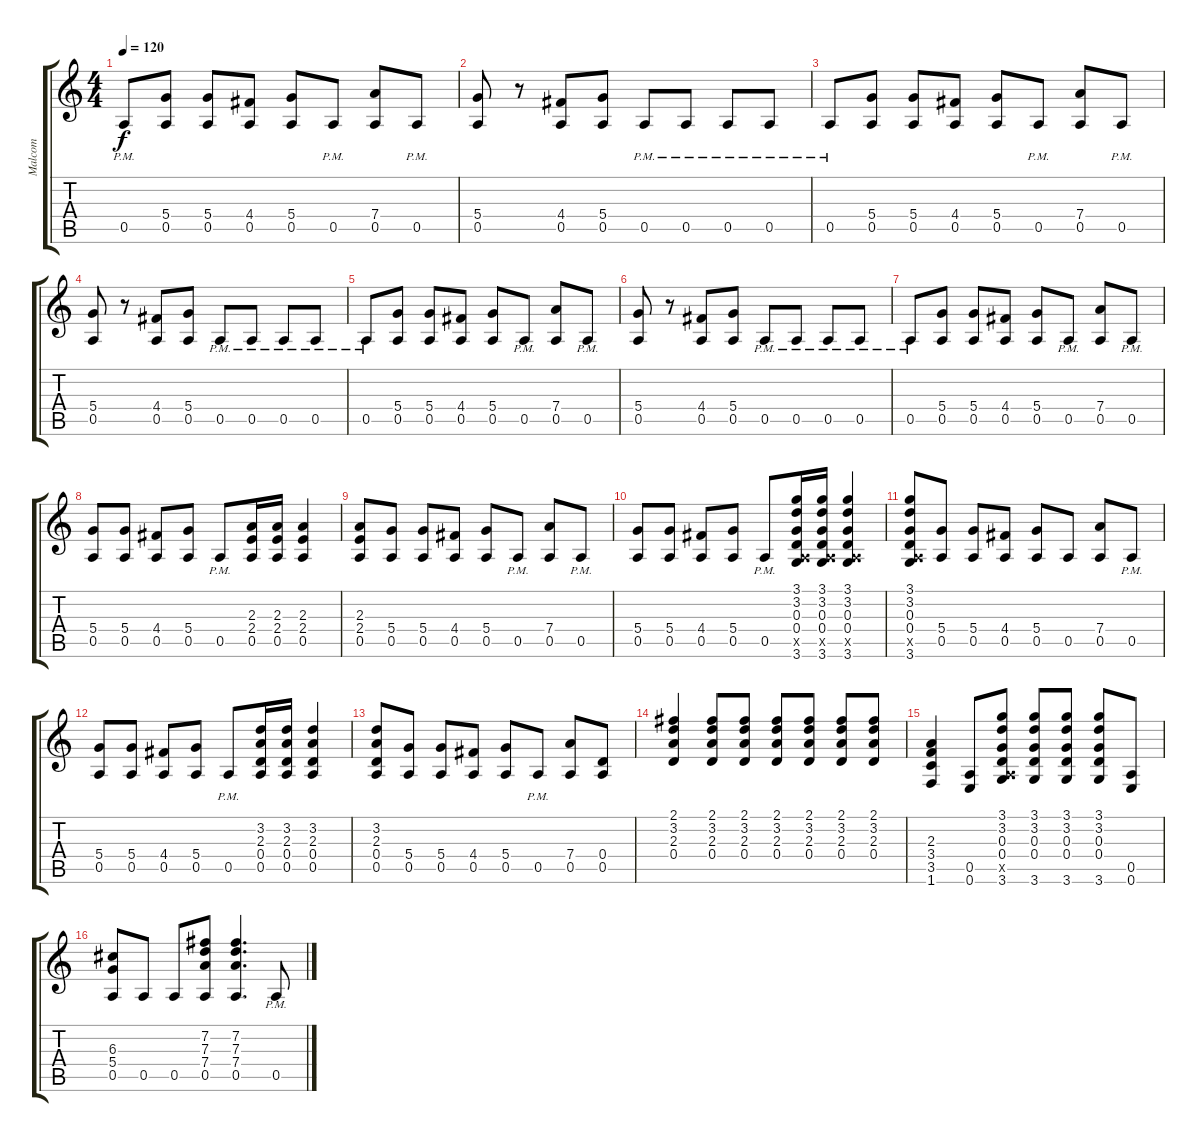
\track ("Malcom" "Malcom") {instrument overdrivenguitar}
\staff {score tabs}
\tuning (E4 B3 G3 D3 A2 E2) {hide}
\ts (4 4)
\tempo 120
\clef g2
\ks c
0.5{pm}.8{dy f} (5.4 0.5).8 (5.4 0.5).8 (4.4 0.5).8 (5.4 0.5).8 0.5{pm}.8 (7.4 0.5).8 0.5{pm}.8 |
(5.4 0.5).8 r.8 (4.4 0.5).8 (5.4 0.5).8 0.5{pm}.8 0.5{pm}.8 0.5{pm}.8 0.5{pm}.8 |
0.5{pm}.8 (5.4 0.5).8 (5.4 0.5).8 (4.4 0.5).8 (5.4 0.5).8 0.5{pm}.8 (7.4 0.5).8 0.5{pm}.8 |
(5.4 0.5).8 r.8 (4.4 0.5).8 (5.4 0.5).8 0.5{pm}.8 0.5{pm}.8 0.5{pm}.8 0.5{pm}.8 |
0.5{pm}.8 (5.4 0.5).8 (5.4 0.5).8 (4.4 0.5).8 (5.4 0.5).8 0.5{pm}.8 (7.4 0.5).8 0.5{pm}.8 |
(5.4 0.5).8 r.8 (4.4 0.5).8 (5.4 0.5).8 0.5{pm}.8 0.5{pm}.8 0.5{pm}.8 0.5{pm}.8 |
0.5{pm}.8 (5.4 0.5).8 (5.4 0.5).8 (4.4 0.5).8 (5.4 0.5).8 0.5{pm}.8 (7.4 0.5).8 0.5{pm}.8 |
(5.4 0.5).8 (5.4 0.5).8 (4.4 0.5).8 (5.4 0.5).8 0.5{pm}.8 (2.3 2.4 0.5).16 (2.3 2.4 0.5).16 (2.3 2.4 0.5).4 |
(2.3 2.4 0.5).8 (5.4 0.5).8 (5.4 0.5).8 (4.4 0.5).8 (5.4 0.5).8 0.5{pm}.8 (7.4 0.5).8 0.5{pm}.8 |
(5.4 0.5).8 (5.4 0.5).8 (4.4 0.5).8 (5.4 0.5).8 0.5{pm}.8 (3.1 3.2 0.3 0.4 0.5{x} 3.6).16 (3.1 3.2 0.3 0.4 0.5{x} 3.6).16 (3.1 3.2 0.3 0.4 0.5{x} 3.6).4 |
(3.1 3.2 0.3 0.4 0.5{x} 3.6).8 (5.4 0.5).8 (5.4 0.5).8 (4.4 0.5).8 (5.4 0.5).8 0.5.8 (7.4 0.5).8 0.5{pm}.8 |
(5.4 0.5).8 (5.4 0.5).8 (4.4 0.5).8 (5.4 0.5).8 0.5{pm}.8 (3.2 2.3 0.4 0.5).16 (3.2 2.3 0.4 0.5).16 (3.2 2.3 0.4 0.5).4 |
(3.2 2.3 0.4 0.5).8 (5.4 0.5).8 (5.4 0.5).8 (4.4 0.5).8 (5.4 0.5).8 0.5{pm}.8 (7.4 0.5).8 (0.4 0.5).8 |
(2.1 3.2 2.3 0.4).4 (2.1 3.2 2.3 0.4).8 (2.1 3.2 2.3 0.4).8 (2.1 3.2 2.3 0.4).8 (2.1 3.2 2.3 0.4).8 (2.1 3.2 2.3 0.4).8 (2.1 3.2 2.3 0.4).8 |
(2.3 3.4 3.5 1.6).4 (0.5 0.6).8 (3.1 3.2 0.3 0.4 0.5{x} 3.6).8 (3.1 3.2 0.3 0.4 3.6).8 (3.1 3.2 0.3 0.4 3.6).8 (3.1 3.2 0.3 0.4 3.6).8 (0.5 0.6).8 |
(6.3 5.4 0.5).8 0.5.8 0.5.8 (7.2 7.3 7.4 0.5).8 (7.2 7.3 7.4 0.5).4{d} 0.5{pm}.8
